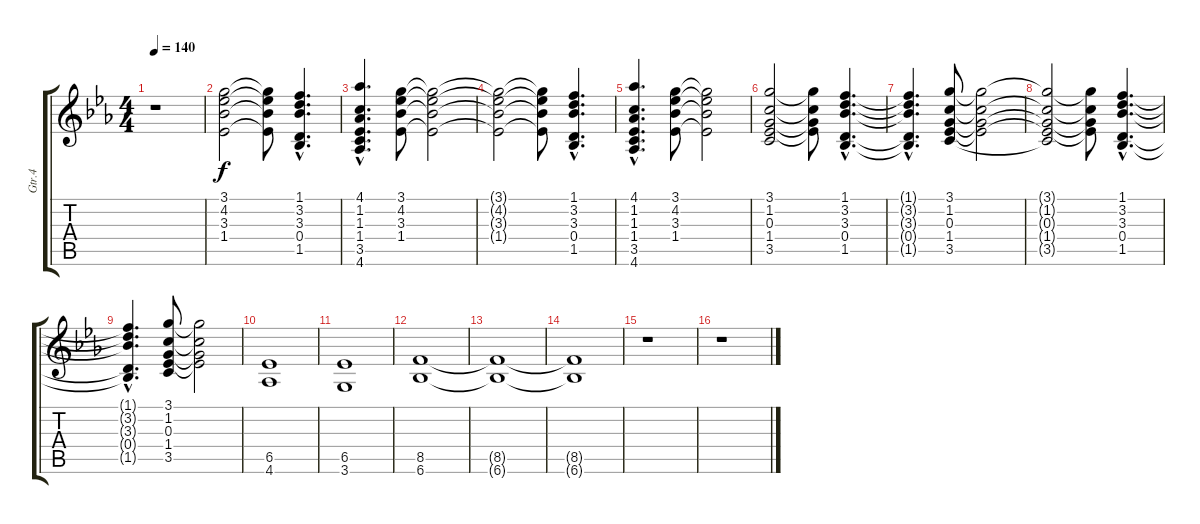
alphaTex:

\track ("Gtr.4" "Gtr.4") {instrument overdrivenguitar}
\staff {score tabs}
\tuning (E4 B3 G3 D3 A2 E2) {hide}
\ts (4 4)
\tempo 140
\clef g2
\ks eb
r.1{dy f instrument overdrivenguitar} |
(3.1 4.2 3.3 1.4).2 (3.1{t} 4.2{t} 3.3{t} 1.4{t}).8 (1.1{hac} 3.2{hac} 3.3{hac} 0.4{hac} 1.5{hac}).4{d} |
(4.1{hac} 1.2{hac} 1.3{hac} 1.4{hac} 3.5{hac} 4.6{hac}).4{d} (3.1 4.2 3.3 1.4).8 (3.1{t} 4.2{t} 3.3{t} 1.4{t}).2 |
(3.1{t} 4.2{t} 3.3{t} 1.4{t}).2 (3.1{t} 4.2{t} 3.3{t} 1.4{t}).8 (1.1{hac} 3.2{hac} 3.3{hac} 0.4{hac} 1.5{hac}).4{d} |
(4.1{hac} 1.2{hac} 1.3{hac} 1.4{hac} 3.5{hac} 4.6{hac}).4{d} (3.1 4.2 3.3 1.4).8 (3.1{t} 4.2{t} 3.3{t} 1.4{t}).2 |
(3.1 1.2 0.3 1.4 3.5).2 (3.1{t} 1.2{t} 0.3{t} 1.4{t}).8 (1.1{hac} 3.2{hac} 3.3{hac} 0.4{hac} 1.5{hac}).4{d} |
(1.1{hac t} 3.2{hac t} 3.3{hac t} 0.4{hac t} 1.5{hac t}).4{d} (3.1 1.2 0.3 1.4 3.5).8 (3.1{t} 1.2{t} 0.3{t} 1.4{t}).2 |
(3.1{t} 1.2{t} 0.3{t} 1.4{t} 3.5{t}).2 (3.1{t} 1.2{t} 0.3{t} 1.4{t}).8 (1.1{hac} 3.2{hac} 3.3{hac} 0.4{hac} 1.5{hac}).4{d} |
(1.1{hac t} 3.2{hac t} 3.3{hac t} 0.4{hac t} 1.5{hac t}).4{d} (3.1 1.2 0.3 1.4 3.5).8 (3.1{t} 1.2{t} 0.3{t} 1.4{t}).2 |
(6.5 4.6).1 |
(6.5 3.6).1 |
(8.5 6.6).1 |
(8.5{t} 6.6{t}).1 |
(8.5{t} 6.6{t}).1 |
r.1 |
r.1
